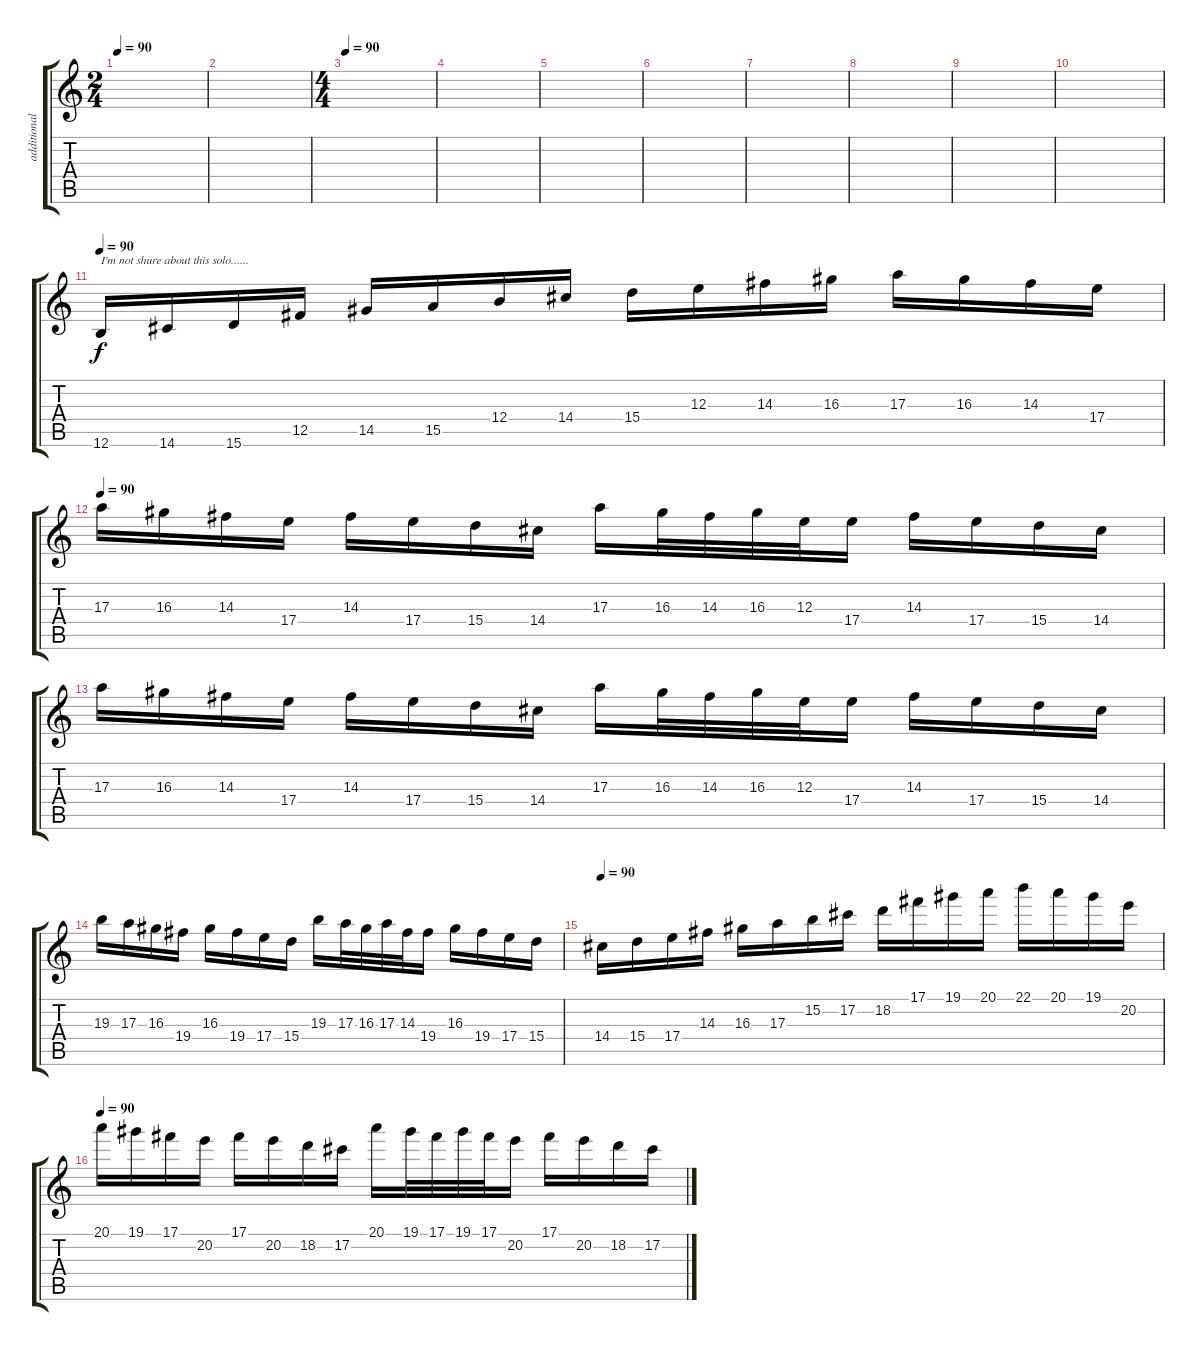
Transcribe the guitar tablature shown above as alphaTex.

\track ("additional guitar" "additional") {instrument acousticguitarsteel}
\staff {score tabs}
\tuning (Db4 Ab3 E3 B2 Gb2 B1) {hide}
\ts (2 4)
\tempo 90
\clef g2
\ks c
|
|
\ts (4 4)
\tempo 90
|
|
|
|
|
|
|
|
\tempo 90
12.6.16{txt "I'm not shure about this solo......" volume 16 instrument distortionguitar} 14.6.16 15.6.16 12.5.16 14.5.16 15.5.16 12.4.16 14.4.16 15.4.16 12.3.16 14.3.16 16.3.16 17.3.16 16.3.16 14.3.16 17.4.16 |
\tempo 90
17.3.16 16.3.16 14.3.16 17.4.16 14.3.16 17.4.16 15.4.16 14.4.16 17.3.16 16.3.32 14.3.32 16.3.32 12.3.32 17.4.16 14.3.16 17.4.16 15.4.16 14.4.16 |
17.3.16 16.3.16 14.3.16 17.4.16 14.3.16 17.4.16 15.4.16 14.4.16 17.3.16 16.3.32 14.3.32 16.3.32 12.3.32 17.4.16 14.3.16 17.4.16 15.4.16 14.4.16 |
19.3.16 17.3.16 16.3.16 19.4.16 16.3.16 19.4.16 17.4.16 15.4.16 19.3.16 17.3.32 16.3.32 17.3.32 14.3.32 19.4.16 16.3.16 19.4.16 17.4.16 15.4.16 |
\tempo 90
14.4.16 15.4.16 17.4.16 14.3.16 16.3.16 17.3.16 15.2.16 17.2.16 18.2.16 17.1.16 19.1.16 20.1.16 22.1.16 20.1.16 19.1.16 20.2.16 |
\tempo 90
20.1.16 19.1.16 17.1.16 20.2.16 17.1.16 20.2.16 18.2.16 17.2.16 20.1.16 19.1.32 17.1.32 19.1.32 17.1.32 20.2.16 17.1.16 20.2.16 18.2.16 17.2.16
